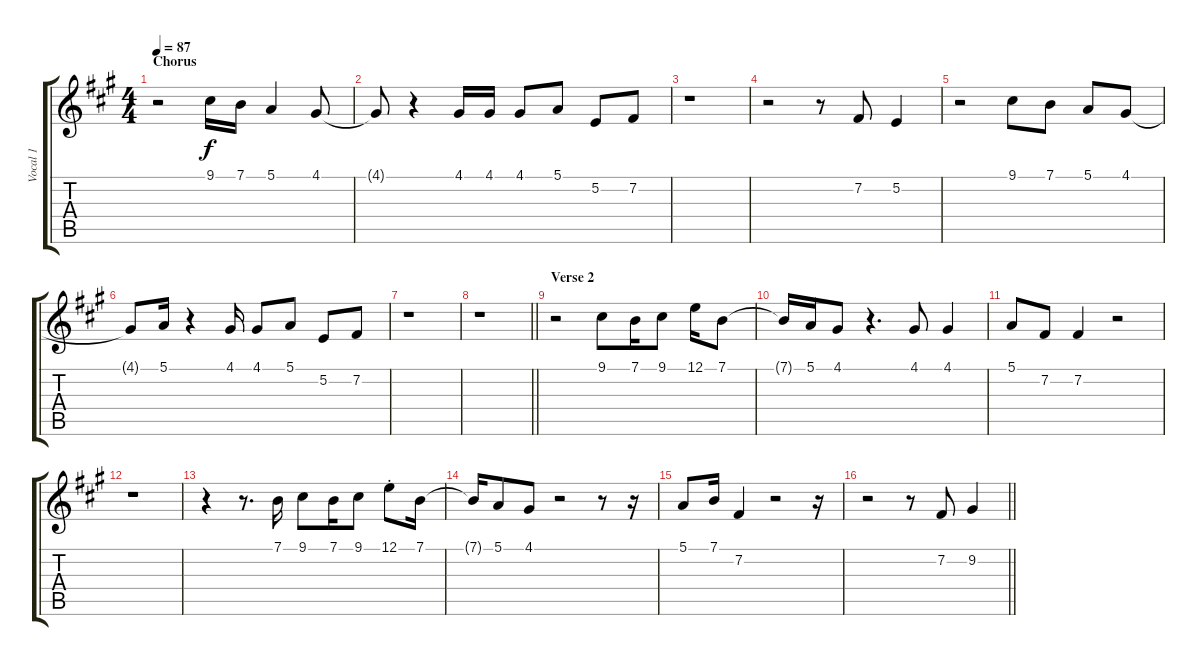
\track ("Vocal 1" "Vocal 1") {instrument choiraahs}
\staff {score tabs}
\tuning (E4 B3 G3 D3 A2 E2) {hide}
\ts (4 4)
\section ("" "Chorus")
\tempo 87
\clef g2
\ks a
r.2{dy f} 9.1.16 7.1.16 5.1.4 4.1.8 |
4.1{t}.8 r.4 4.1.16 4.1.16 4.1.8 5.1.8 5.2.8 7.2.8 |
r.1 |
r.2 r.8 7.2.8 5.2.4 |
r.2 9.1.8 7.1.8 5.1.8 4.1.8 |
4.1{t}.8 5.1.16 r.4 4.1.16 4.1.8 5.1.8 5.2.8 7.2.8 |
r.1 |
\barLineRight lightlight
r.1 |
\section ("" "Verse 2")
r.2 9.1.8 7.1.16 9.1.8 12.1.16 7.1.8 |
7.1{t}.16 5.1.16 4.1.8 r.4{d} 4.1.8 4.1.4 |
5.1.8 7.2.8 7.2.4 r.2 |
r.1 |
r.4 r.8{d} 7.1.16 9.1.8 7.1.16 9.1.8 12.1{st}.8 7.1.16 |
7.1{t}.16 5.1.8 4.1.8 r.2 r.8 r.16 |
5.1.8 7.1.16 7.2.4 r.2 r.16 |
\barLineRight lightlight
r.2 r.8 7.2.8 9.2.4
